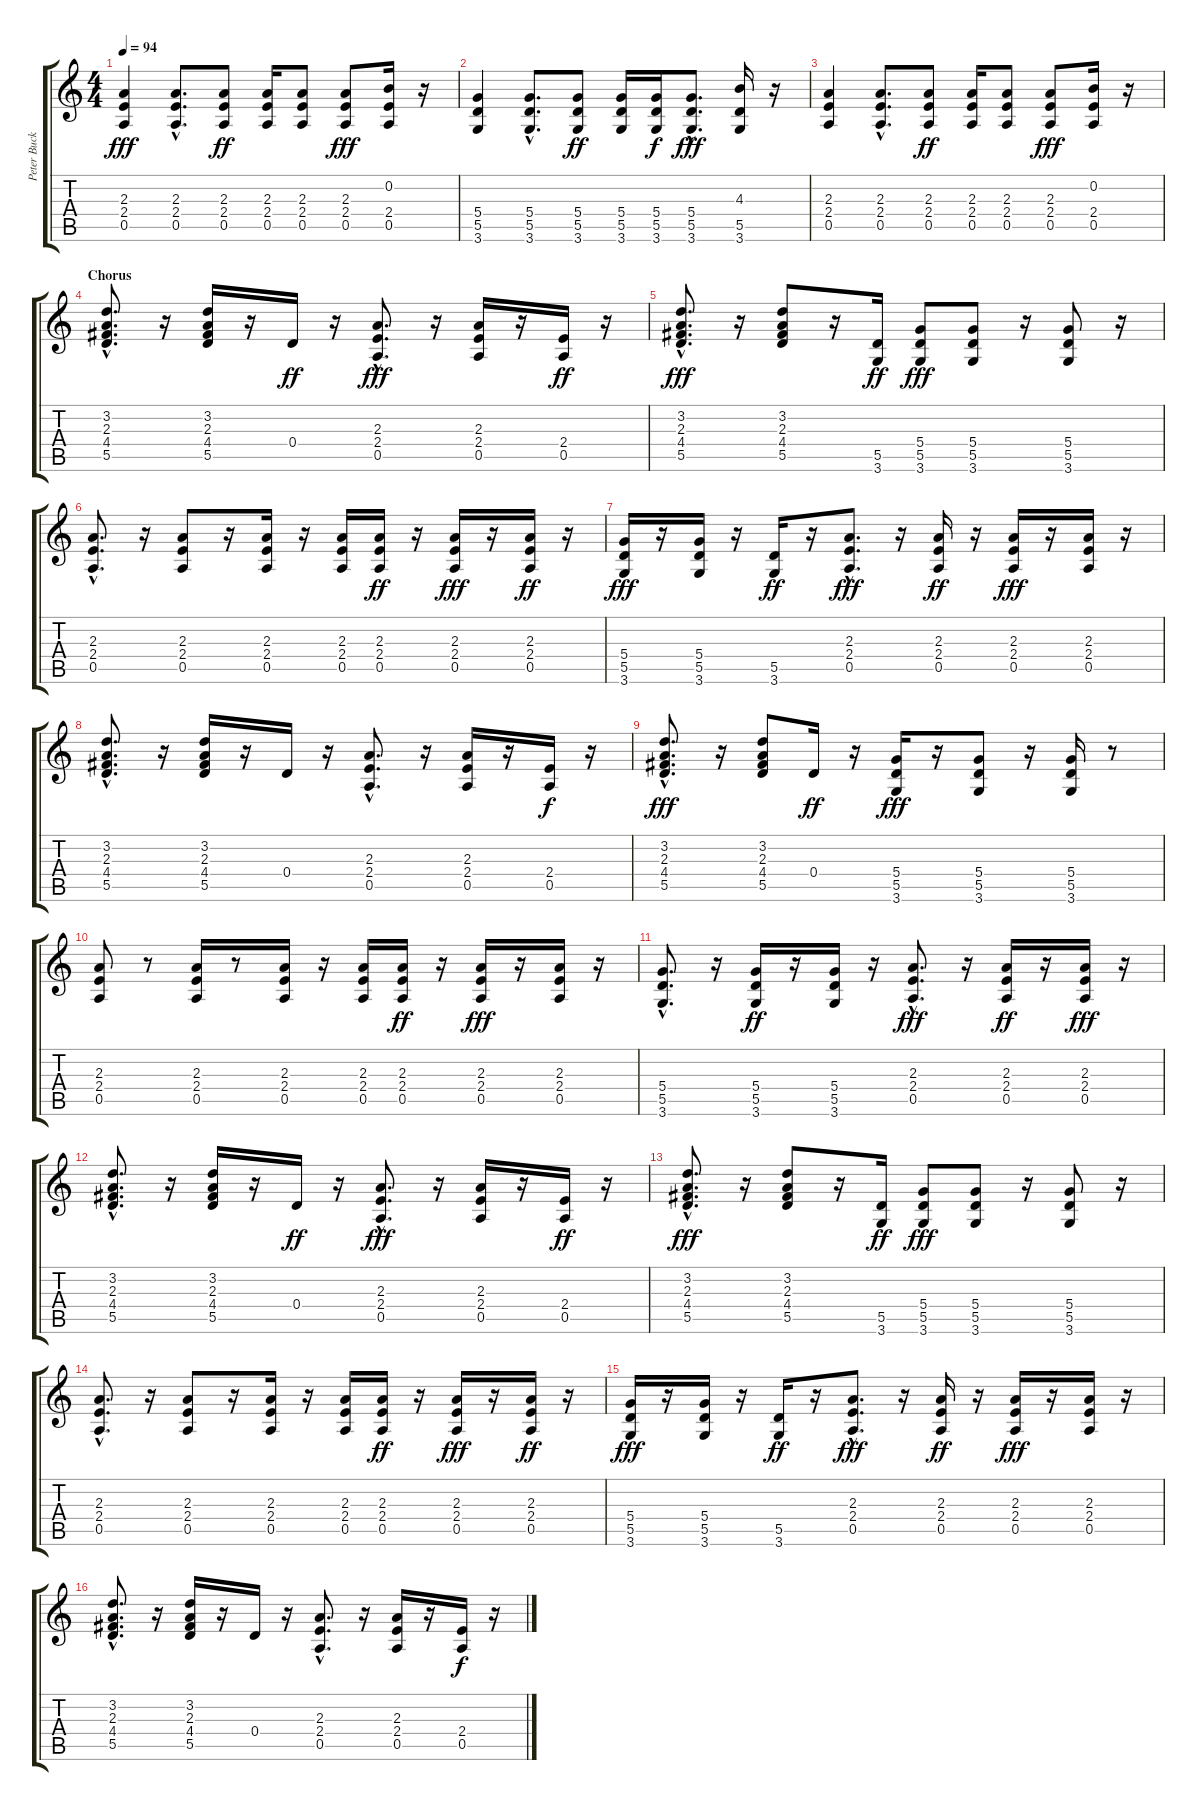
\track ("Peter Buck (Rhythm Guitar)" "Peter Buck") {instrument distortionguitar}
\staff {score tabs}
\tuning (E4 B3 G3 D3 A2 E2) {hide}
\ts (4 4)
\tempo 94
\clef g2
\ks c
(2.3 2.4 0.5).4{dy fff} (2.3{hac} 2.4{hac} 0.5{hac}).8{d} (2.3 2.4 0.5).8{dy ff} (2.3 2.4 0.5).16 (2.3 2.4 0.5).8 (2.3 2.4 0.5).8{dy fff} (0.2 2.4 0.5).16 r.16 |
(5.4 5.5 3.6).4 (5.4{hac} 5.5{hac} 3.6{hac}).8{d} (5.4 5.5 3.6).8{dy ff} (5.4 5.5 3.6).16 (5.4 5.5 3.6).16{dy f} (5.4{hac} 5.5{hac} 3.6{hac}).8{d dy fff} (4.3 5.5 3.6).16 r.16 |
(2.3 2.4 0.5).4 (2.3{hac} 2.4{hac} 0.5{hac}).8{d} (2.3 2.4 0.5).8{dy ff} (2.3 2.4 0.5).16 (2.3 2.4 0.5).8 (2.3 2.4 0.5).8{dy fff} (0.2 2.4 0.5).16 r.16 |
\section ("" "Chorus")
(3.2 2.3 4.4 5.5{hac}).8{d} r.16 (3.2 2.3 4.4 5.5).16 r.16 0.4.16{dy ff} r.16 (2.3 2.4{hac} 0.5{hac}).8{d dy fff} r.16 (2.3 2.4 0.5).16 r.16 (2.4 0.5).16{dy ff} r.16 |
(3.2{hac} 2.3{hac} 4.4{hac} 5.5{hac}).8{d dy fff} r.16 (3.2 2.3 4.4 5.5).8 r.16 (5.5 3.6).16{dy ff} (5.4 5.5 3.6).8{dy fff} (5.4 5.5 3.6).8 r.16 (5.4 5.5 3.6).8 r.16 |
(2.3{hac} 2.4{hac} 0.5{hac}).8{d} r.16 (2.3 2.4 0.5).8 r.16 (2.3 2.4 0.5).16 r.16 (2.3 2.4 0.5).16 (2.3 2.4 0.5).16{dy ff} r.16 (2.3 2.4 0.5).16{dy fff} r.16 (2.3 2.4 0.5).16{dy ff} r.16 |
(5.4 5.5 3.6).16{dy fff} r.16 (5.4 5.5 3.6).16 r.16 (5.5 3.6).16{dy ff} r.16 (2.3{hac} 2.4{hac} 0.5{hac}).8{d dy fff} r.16 (2.3 2.4 0.5).16{dy ff} r.16 (2.3 2.4 0.5).16{dy fff} r.16 (2.3 2.4 0.5).16 r.16 |
(3.2 2.3{hac} 4.4{hac} 5.5{hac}).8{d} r.16 (3.2 2.3 4.4 5.5).16 r.16 0.4.16 r.16 (2.3 2.4{hac} 0.5).8{d} r.16 (2.3 2.4 0.5).16 r.16 (2.4 0.5).16{dy f} r.16 |
(3.2{hac} 2.3{hac} 4.4{hac} 5.5{hac}).8{d dy fff} r.16 (3.2 2.3 4.4 5.5).8 0.4.16{dy ff} r.16 (5.4 5.5 3.6).16{dy fff} r.16 (5.4 5.5 3.6).8 r.16 (5.4 5.5 3.6).16 r.8 |
(2.3 2.4 0.5).8 r.8 (2.3 2.4 0.5).16 r.8 (2.3 2.4 0.5).16 r.16 (2.3 2.4 0.5).16 (2.3 2.4 0.5).16{dy ff} r.16 (2.3 2.4 0.5).16{dy fff} r.16 (2.3 2.4 0.5).16 r.16 |
(5.4{hac} 5.5{hac} 3.6{hac}).8{d} r.16 (5.4 5.5 3.6).16{dy ff} r.16 (5.4 5.5 3.6).16 r.16 (2.3{hac} 2.4{hac} 0.5).8{d dy fff} r.16 (2.3 2.4 0.5).16{dy ff} r.16 (2.3 2.4 0.5).16{dy fff} r.16 |
(3.2 2.3 4.4 5.5{hac}).8{d} r.16 (3.2 2.3 4.4 5.5).16 r.16 0.4.16{dy ff} r.16 (2.3 2.4{hac} 0.5{hac}).8{d dy fff} r.16 (2.3 2.4 0.5).16 r.16 (2.4 0.5).16{dy ff} r.16 |
(3.2{hac} 2.3{hac} 4.4{hac} 5.5{hac}).8{d dy fff} r.16 (3.2 2.3 4.4 5.5).8 r.16 (5.5 3.6).16{dy ff} (5.4 5.5 3.6).8{dy fff} (5.4 5.5 3.6).8 r.16 (5.4 5.5 3.6).8 r.16 |
(2.3{hac} 2.4{hac} 0.5{hac}).8{d} r.16 (2.3 2.4 0.5).8 r.16 (2.3 2.4 0.5).16 r.16 (2.3 2.4 0.5).16 (2.3 2.4 0.5).16{dy ff} r.16 (2.3 2.4 0.5).16{dy fff} r.16 (2.3 2.4 0.5).16{dy ff} r.16 |
(5.4 5.5 3.6).16{dy fff} r.16 (5.4 5.5 3.6).16 r.16 (5.5 3.6).16{dy ff} r.16 (2.3{hac} 2.4{hac} 0.5{hac}).8{d dy fff} r.16 (2.3 2.4 0.5).16{dy ff} r.16 (2.3 2.4 0.5).16{dy fff} r.16 (2.3 2.4 0.5).16 r.16 |
(3.2 2.3{hac} 4.4{hac} 5.5{hac}).8{d} r.16 (3.2 2.3 4.4 5.5).16 r.16 0.4.16 r.16 (2.3 2.4{hac} 0.5).8{d} r.16 (2.3 2.4 0.5).16 r.16 (2.4 0.5).16{dy f} r.16
